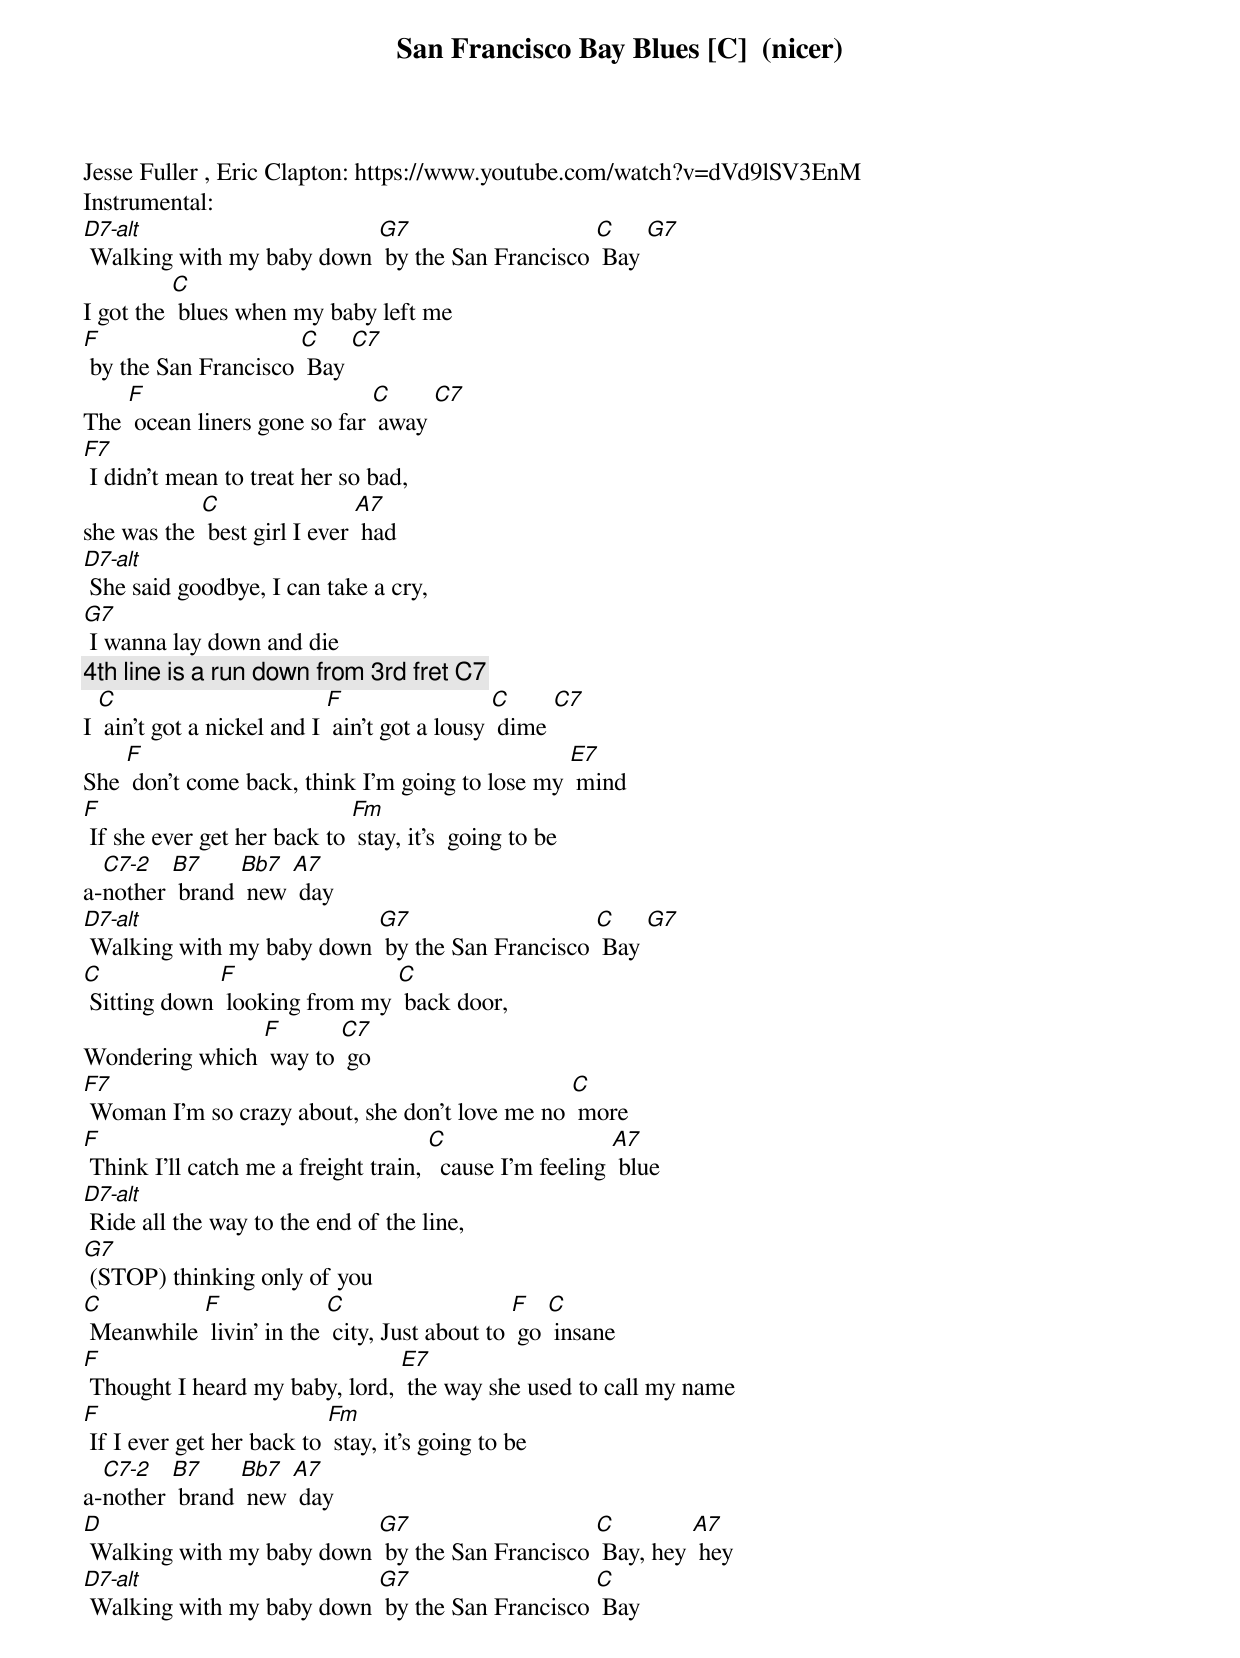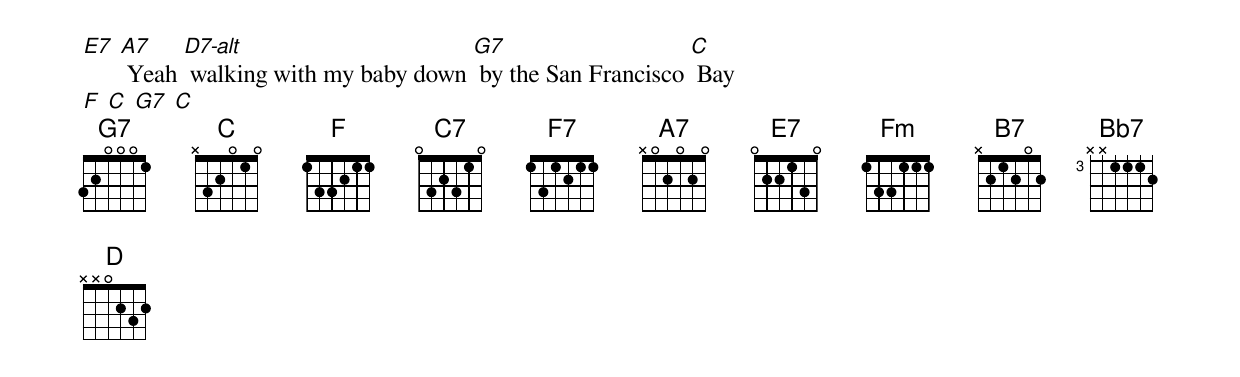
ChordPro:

{t: San Francisco Bay Blues [C]  (nicer) }
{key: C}
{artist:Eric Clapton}
Jesse Fuller , Eric Clapton: https://www.youtube.com/watch?v=dVd9lSV3EnM
Instrumental:
[D7-alt] Walking with my baby down [G7] by the San Francisco [C] Bay [G7]
{c: }
I got the [C] blues when my baby left me
[F] by the San Francisco [C] Bay [C7]
The [F] ocean liners gone so far [C] away [C7]
[F7] I didn't mean to treat her so bad,
she was the [C] best girl I ever [A7] had
[D7-alt] She said goodbye, I can take a cry,
[G7] I wanna lay down and die
{c: 4th line is a run down from 3rd fret C7}
I [C] ain't got a nickel and I [F] ain't got a lousy [C] dime [C7]
She [F] don't come back, think I'm going to lose my [E7] mind
[F] If she ever get her back to [Fm] stay, it's  going to be
a-[C7-2]nother [B7] brand [Bb7] new [A7] day
[D7-alt] Walking with my baby down [G7] by the San Francisco [C] Bay [G7]
{c: }
[C] Sitting down [F] looking from my [C] back door,
Wondering which [F] way to [C7] go
[F7] Woman I'm so crazy about, she don't love me no [C] more
[F] Think I'll catch me a freight train, [C]  cause I'm feeling [A7] blue
[D7-alt] Ride all the way to the end of the line,
[G7] (STOP) thinking only of you
{c: }
[C] Meanwhile [F] livin' in the [C] city, Just about to [F] go [C] insane
[F] Thought I heard my baby, lord, [E7] the way she used to call my name
[F] If I ever get her back to [Fm] stay, it's going to be
a-[C7-2]nother [B7] brand [Bb7] new [A7] day
[D] Walking with my baby down [G7] by the San Francisco [C] Bay, hey [A7] hey
{c: }
[D7-alt] Walking with my baby down [G7] by the San Francisco [C] Bay
[E7] [A7] Yeah [D7-alt] walking with my baby down [G7] by the San Francisco [C] Bay
{c: }
[F] [C] [G7] [C]
